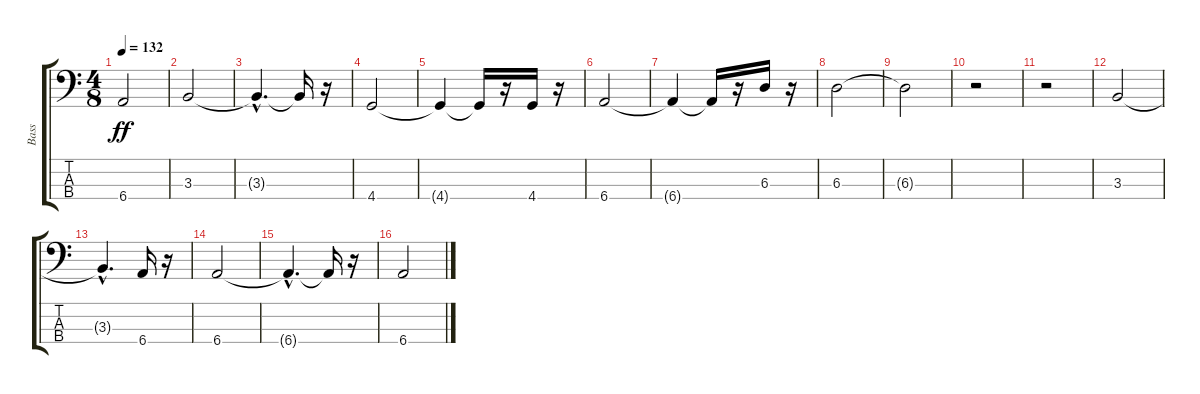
\track ("Bass" "Bass") {instrument electricbassfinger}
\staff {score tabs}
\tuning (Gb2 Db2 Ab1 Eb1) {hide}
\ts (4 8)
\tempo 132
\clef f4
\ks c
6.4.2{dy ff} |
3.3.2 |
3.3{hac t}.4{d} 3.3{t}.16 r.16 |
4.4.2 |
4.4{t}.4 4.4{t}.16 r.16 4.4.16 r.16 |
6.4.2 |
6.4{t}.4 6.4{t}.16 r.16 6.3.16 r.16 |
6.3.2 |
6.3{t}.2 |
r.2 |
r.2 |
3.3.2 |
3.3{hac t}.4{d} 6.4.16 r.16 |
6.4.2 |
6.4{hac t}.4{d} 6.4{t}.16 r.16 |
6.4.2
